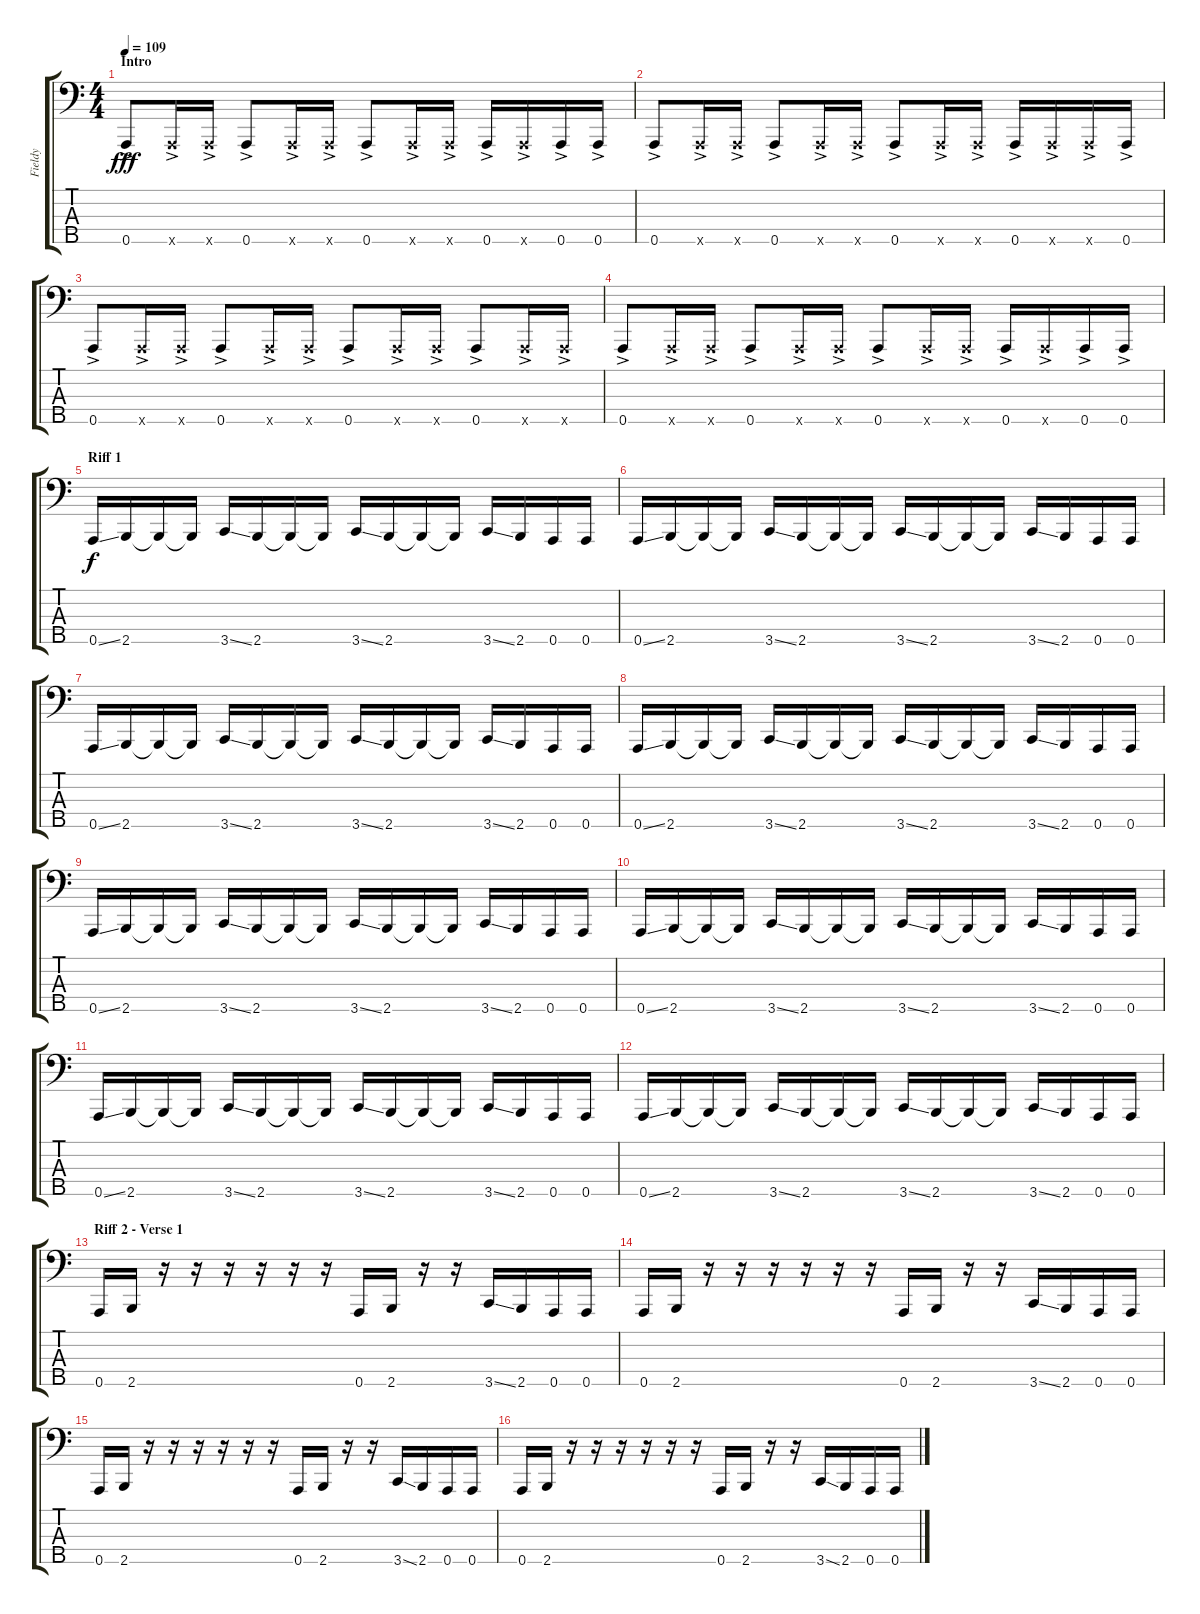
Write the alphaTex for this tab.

\track ("Fieldy" "Fieldy") {instrument slapbass1}
\staff {score tabs}
\tuning (F2 C2 G1 D1 A0) {hide}
\ts (4 4)
\section ("" "Intro")
\tempo 109
\clef f4
\ks c
0.5{ac}.8{dy fff instrument slapbass1} 0.5{ac x}.16 0.5{ac x}.16 0.5{ac}.8 0.5{ac x}.16 0.5{ac x}.16 0.5{ac}.8 0.5{ac x}.16 0.5{ac x}.16 0.5{ac}.16 0.5{ac x}.16 0.5{ac}.16 0.5{ac}.16 |
0.5{ac}.8 0.5{ac x}.16 0.5{ac x}.16 0.5{ac}.8 0.5{ac x}.16 0.5{ac x}.16 0.5{ac}.8 0.5{ac x}.16 0.5{ac x}.16 0.5{ac}.16 0.5{ac x}.16 0.5{ac x}.16 0.5{ac}.16 |
0.5{ac}.8 0.5{ac x}.16 0.5{ac x}.16 0.5{ac}.8 0.5{ac x}.16 0.5{ac x}.16 0.5{ac}.8 0.5{ac x}.16 0.5{ac x}.16 0.5{ac}.8 0.5{ac x}.16 0.5{ac x}.16 |
0.5{ac}.8 0.5{ac x}.16 0.5{ac x}.16 0.5{ac}.8 0.5{ac x}.16 0.5{ac x}.16 0.5{ac}.8 0.5{ac x}.16 0.5{ac x}.16 0.5{ac}.16 0.5{ac x}.16 0.5{ac}.16 0.5{ac}.16 |
\section ("" "Riff 1")
0.5{ss}.16{dy f} 2.5.16 2.5{t}.16 2.5{t}.16 3.5{ss}.16 2.5.16 2.5{t}.16 2.5{t}.16 3.5{ss}.16 2.5.16 2.5{t}.16 2.5{t}.16 3.5{ss}.16 2.5.16 0.5.16 0.5.16 |
0.5{ss}.16 2.5.16 2.5{t}.16 2.5{t}.16 3.5{ss}.16 2.5.16 2.5{t}.16 2.5{t}.16 3.5{ss}.16 2.5.16 2.5{t}.16 2.5{t}.16 3.5{ss}.16 2.5.16 0.5.16 0.5.16 |
0.5{ss}.16 2.5.16 2.5{t}.16 2.5{t}.16 3.5{ss}.16 2.5.16 2.5{t}.16 2.5{t}.16 3.5{ss}.16 2.5.16 2.5{t}.16 2.5{t}.16 3.5{ss}.16 2.5.16 0.5.16 0.5.16 |
0.5{ss}.16 2.5.16 2.5{t}.16 2.5{t}.16 3.5{ss}.16 2.5.16 2.5{t}.16 2.5{t}.16 3.5{ss}.16 2.5.16 2.5{t}.16 2.5{t}.16 3.5{ss}.16 2.5.16 0.5.16 0.5.16 |
0.5{ss}.16 2.5.16 2.5{t}.16 2.5{t}.16 3.5{ss}.16 2.5.16 2.5{t}.16 2.5{t}.16 3.5{ss}.16 2.5.16 2.5{t}.16 2.5{t}.16 3.5{ss}.16 2.5.16 0.5.16 0.5.16 |
0.5{ss}.16 2.5.16 2.5{t}.16 2.5{t}.16 3.5{ss}.16 2.5.16 2.5{t}.16 2.5{t}.16 3.5{ss}.16 2.5.16 2.5{t}.16 2.5{t}.16 3.5{ss}.16 2.5.16 0.5.16 0.5.16 |
0.5{ss}.16 2.5.16 2.5{t}.16 2.5{t}.16 3.5{ss}.16 2.5.16 2.5{t}.16 2.5{t}.16 3.5{ss}.16 2.5.16 2.5{t}.16 2.5{t}.16 3.5{ss}.16 2.5.16 0.5.16 0.5.16 |
0.5{ss}.16 2.5.16 2.5{t}.16 2.5{t}.16 3.5{ss}.16 2.5.16 2.5{t}.16 2.5{t}.16 3.5{ss}.16 2.5.16 2.5{t}.16 2.5{t}.16 3.5{ss}.16 2.5.16 0.5.16 0.5.16 |
\section ("" "Riff 2 - Verse 1")
0.5.16 2.5.16 r.16 r.16 r.16 r.16 r.16 r.16 0.5.16 2.5.16 r.16 r.16 3.5{ss}.16 2.5.16 0.5.16 0.5.16 |
0.5.16 2.5.16 r.16 r.16 r.16 r.16 r.16 r.16 0.5.16 2.5.16 r.16 r.16 3.5{ss}.16 2.5.16 0.5.16 0.5.16 |
0.5.16 2.5.16 r.16 r.16 r.16 r.16 r.16 r.16 0.5.16 2.5.16 r.16 r.16 3.5{ss}.16 2.5.16 0.5.16 0.5.16 |
0.5.16 2.5.16 r.16 r.16 r.16 r.16 r.16 r.16 0.5.16 2.5.16 r.16 r.16 3.5{ss}.16 2.5.16 0.5.16 0.5.16
